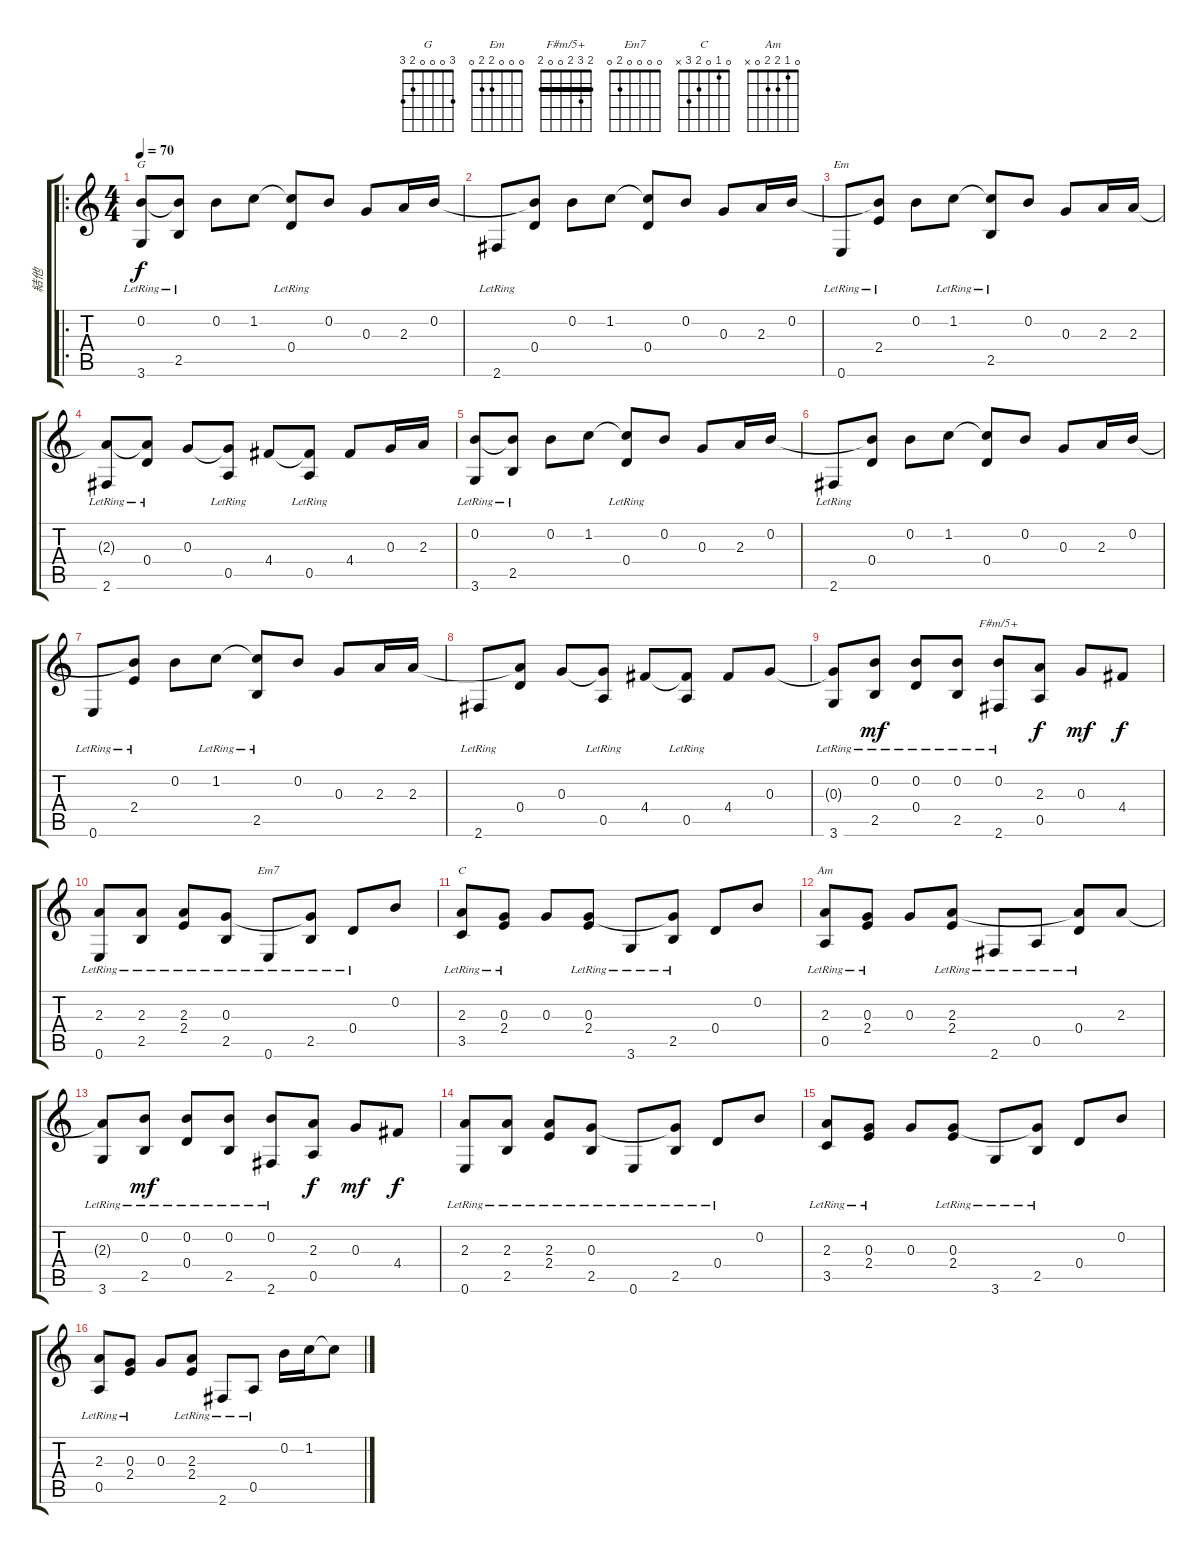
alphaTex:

\track ("結他" "結他") {instrument acousticguitarsteel}
\staff {score tabs}
\tuning (E4 B3 G3 D3 A2 E2) {hide}
\chord ("G" 3 0 0 0 2 3)
\chord ("Em" 0 0 0 2 2 0)
\chord ("F#m/5+" 2 3 2 0 0 2) {barre 2}
\chord ("Em7" 0 0 0 0 2 0)
\chord ("C" 0 1 0 2 3 x)
\chord ("Am" 0 1 2 2 0 x)
\ro
\ts (4 4)
\tempo 70
\clef g2
\ks c
(0.2 3.6{lr}).8{ch "G" dy f instrument acousticguitarsteel} (0.2{t} 2.5{lr}).8 0.2.8 1.2.8 (1.2{t} 0.4{lr}).8 0.2.8 0.3.8 2.3.16 0.2.16 |
2.6{lr}.8 (0.2{t} 0.4).8 0.2.8 1.2.8 (1.2{t} 0.4).8 0.2.8 0.3.8 2.3.16 0.2.16 |
0.6{lr}.8{ch "Em"} (0.2{t} 2.4{lr}).8 0.2.8 1.2{lr}.8 (1.2{t} 2.5{lr}).8 0.2.8 0.3.8 2.3.16 2.3.16 |
(2.3{t} 2.6{lr}).8 (2.3{t} 0.4{lr}).8 0.3.8 (0.3{t} 0.5{lr}).8 4.4.8 (4.4{t} 0.5{lr}).8 4.4.8 0.3.16 2.3.16 |
(0.2 3.6{lr}).8 (0.2{t} 2.5{lr}).8 0.2.8 1.2.8 (1.2{t} 0.4{lr}).8 0.2.8 0.3.8 2.3.16 0.2.16 |
2.6{lr}.8 (0.2{t} 0.4).8 0.2.8 1.2.8 (1.2{t} 0.4).8 0.2.8 0.3.8 2.3.16 0.2.16 |
0.6{lr}.8 (0.2{t} 2.4{lr}).8 0.2.8 1.2{lr}.8 (1.2{t} 2.5{lr}).8 0.2.8 0.3.8 2.3.16 2.3.16 |
2.6{lr}.8 (2.3{t} 0.4).8 0.3.8 (0.3{t} 0.5{lr}).8 4.4.8 (4.4{t} 0.5{lr}).8 4.4.8 0.3.8 |
(0.3{t} 3.6{lr}).8 (0.2 2.5{lr}).8{dy mf} (0.2 0.4{lr}).8 (0.2 2.5{lr}).8 (0.2 2.6{lr}).8{ch "F#m/5+"} (2.3 0.5).8{dy f} 0.3.8{dy mf} 4.4.8{dy f} |
(2.3 0.6{lr}).8 (2.3 2.5{lr}).8 (2.3 2.4{lr}).8 (0.3 2.5{lr}).8 0.6{lr}.8{ch "Em7"} (0.3{t} 2.5{lr}).8 0.4{lr}.8 0.2.8 |
(2.3 3.5{lr}).8{ch "C"} (0.3 2.4{lr}).8 0.3.8 (0.3 2.4{lr}).8 3.6{lr}.8 (0.3{t} 2.5{lr}).8 0.4.8 0.2.8 |
(2.3 0.5{lr}).8{ch "Am"} (0.3 2.4{lr}).8 0.3.8 (2.3 2.4{lr}).8 2.6{lr}.8 0.5{lr}.8 (2.3{t} 0.4{lr}).8 2.3.8 |
(2.3{t} 3.6{lr}).8 (0.2 2.5{lr}).8{dy mf} (0.2 0.4{lr}).8 (0.2 2.5{lr}).8 (0.2 2.6{lr}).8 (2.3 0.5).8{dy f} 0.3.8{dy mf} 4.4.8{dy f} |
(2.3 0.6{lr}).8 (2.3 2.5{lr}).8 (2.3 2.4{lr}).8 (0.3 2.5{lr}).8 0.6{lr}.8 (0.3{t} 2.5{lr}).8 0.4{lr}.8 0.2.8 |
(2.3 3.5{lr}).8 (0.3 2.4{lr}).8 0.3.8 (0.3 2.4{lr}).8 3.6{lr}.8 (0.3{t} 2.5{lr}).8 0.4.8 0.2.8 |
(2.3 0.5{lr}).8 (0.3 2.4{lr}).8 0.3.8 (2.3 2.4{lr}).8 2.6{lr}.8 0.5{lr}.8 0.2.16 1.2.16 1.2{t}.8
